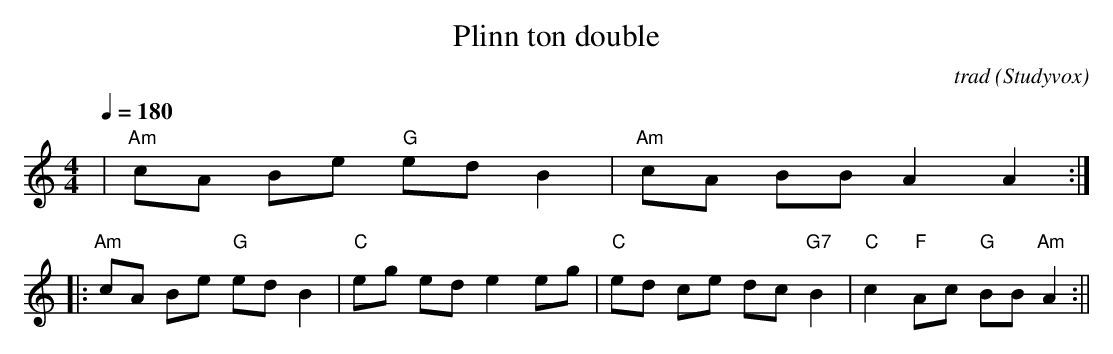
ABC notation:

X:1
T:Plinn ton double
C:trad
O:Studyvox
M:4/4
L:1/8
Q:1/4=180
K:C
|"Am"cA Be "G"ed B2|"Am"cA BB A2A2:|
|:"Am"cA Be "G"ed B2|"C"eg ed e2 eg|"C"ed ce dc "G7"B2|"C"c2 "F"Ac "G"BB "Am"A2:||
